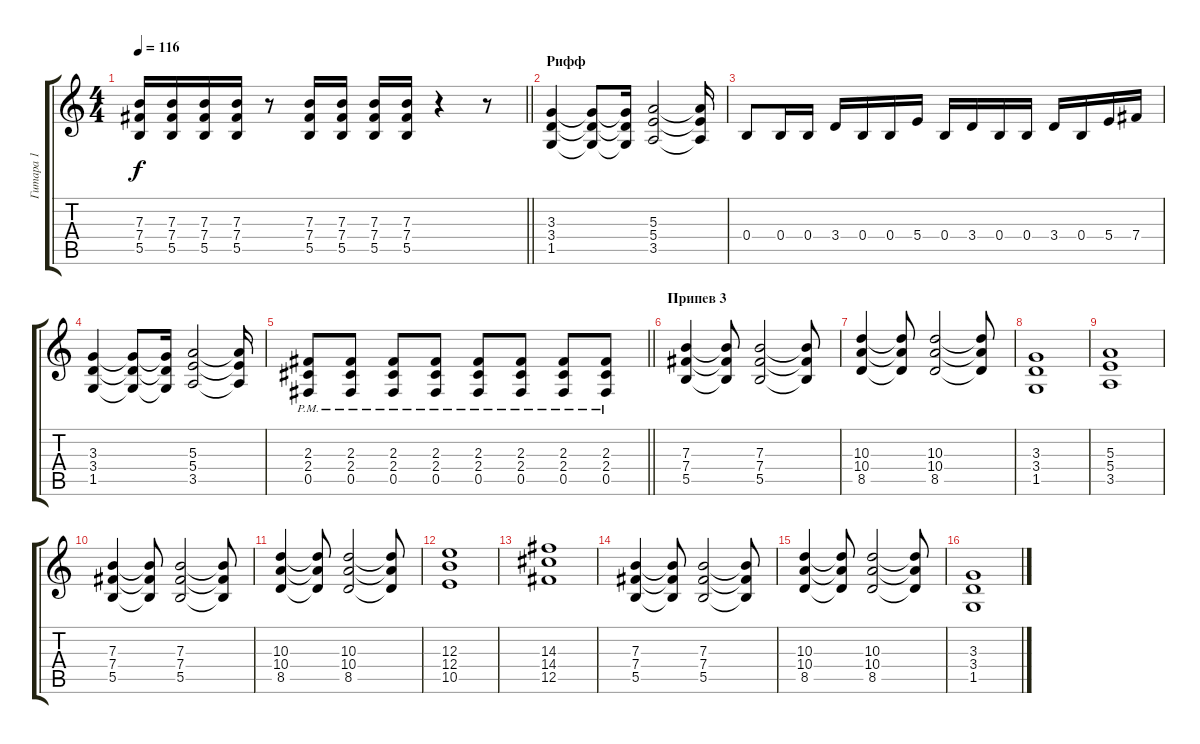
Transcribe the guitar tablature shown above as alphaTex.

\track ("Гитара 1" "Гитара 1") {instrument distortionguitar}
\staff {score tabs}
\tuning (Db4 Ab3 E3 B2 Gb2 B1) {hide}
\ts (4 4)
\tempo 116
\clef g2
\barLineRight lightlight
\ks c
(7.3 7.4 5.5).16{dy f} (7.3 7.4 5.5).16 (7.3 7.4 5.5).16 (7.3 7.4 5.5).16 r.8 (7.3 7.4 5.5).16 (7.3 7.4 5.5).16 (7.3 7.4 5.5).16 (7.3 7.4 5.5).16 r.4 r.8 |
\section ("" "Рифф")
(3.3 3.4 1.5).4 (3.3{t} 3.4{t} 1.5{t}).8 (3.3{t} 3.4{t} 1.5{t}).16 (5.3 5.4 3.5).2 (5.3{t} 5.4{t} 3.5{t}).16 |
0.4.8 0.4.16 0.4.16 3.4.16 0.4.16 0.4.16 5.4.16 0.4.16 3.4.16 0.4.16 0.4.16 3.4.16 0.4.16 5.4.16 7.4.16 |
(3.3 3.4 1.5).4 (3.3{t} 3.4{t} 1.5{t}).8 (3.3{t} 3.4{t} 1.5{t}).16 (5.3 5.4 3.5).2 (5.3{t} 5.4{t} 3.5{t}).16 |
\barLineRight lightlight
(2.3{pm} 2.4{pm} 0.5{pm}).8 (2.3{pm} 2.4{pm} 0.5{pm}).8 (2.3{pm} 2.4{pm} 0.5{pm}).8 (2.3{pm} 2.4{pm} 0.5{pm}).8 (2.3{pm} 2.4{pm} 0.5{pm}).8 (2.3{pm} 2.4{pm} 0.5{pm}).8 (2.3{pm} 2.4{pm} 0.5{pm}).8 (2.3{pm} 2.4{pm} 0.5{pm}).8 |
\section ("" "Припев 3")
(7.3 7.4 5.5).4 (7.3{t} 7.4{t} 5.5{t}).8 (7.3 7.4 5.5).2 (7.3{t} 7.4{t} 5.5{t}).8 |
(10.3 10.4 8.5).4 (10.3{t} 10.4{t} 8.5{t}).8 (10.3 10.4 8.5).2 (10.3{t} 10.4{t} 8.5{t}).8 |
(3.3 3.4 1.5).1 |
(5.3 5.4 3.5).1 |
(7.3 7.4 5.5).4 (7.3{t} 7.4{t} 5.5{t}).8 (7.3 7.4 5.5).2 (7.3{t} 7.4{t} 5.5{t}).8 |
(10.3 10.4 8.5).4 (10.3{t} 10.4{t} 8.5{t}).8 (10.3 10.4 8.5).2 (10.3{t} 10.4{t} 8.5{t}).8 |
(12.3 12.4 10.5).1 |
(14.3 14.4 12.5).1 |
(7.3 7.4 5.5).4 (7.3{t} 7.4{t} 5.5{t}).8 (7.3 7.4 5.5).2 (7.3{t} 7.4{t} 5.5{t}).8 |
(10.3 10.4 8.5).4 (10.3{t} 10.4{t} 8.5{t}).8 (10.3 10.4 8.5).2 (10.3{t} 10.4{t} 8.5{t}).8 |
(3.3 3.4 1.5).1
